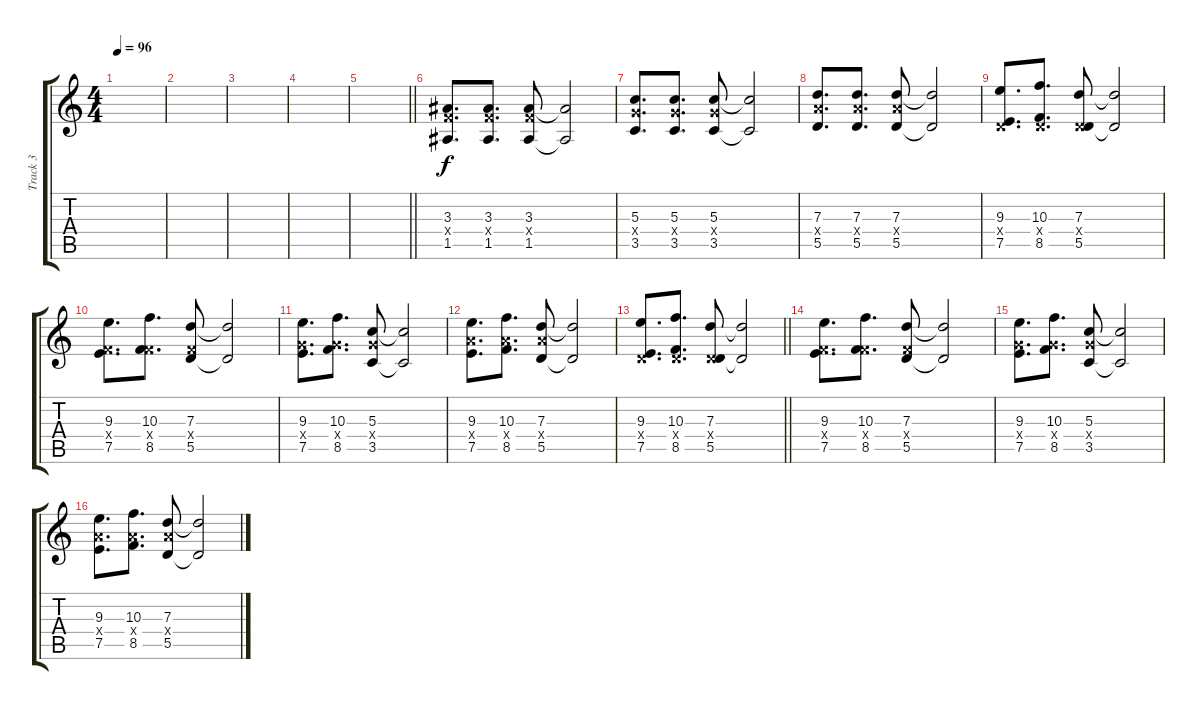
\track ("Track 3" "Track 3") {instrument distortionguitar}
\staff {score tabs}
\tuning (E4 B3 G3 D3 A2 D2) {hide}
\ts (4 4)
\tempo 96
\clef g2
\ks c
|
|
|
|
\barLineRight lightlight
|
(3.3 3.4{x} 1.5).8{d volume 12 balance 0} (3.3 3.4{x} 1.5).8{d} (3.3 3.4{x} 1.5).8 (3.3{t} 1.5{t}).2 |
(5.3 5.4{x} 3.5).8{d} (5.3 5.4{x} 3.5).8{d} (5.3 5.4{x} 3.5).8 (5.3{t} 3.5{t}).2 |
(7.3 7.4{x} 5.5).8{d} (7.3 7.4{x} 5.5).8{d} (7.3 7.4{x} 5.5).8 (7.3{t} 5.5{t}).2 |
(9.3 0.4{x} 7.5).8{d} (10.3 0.4{x} 8.5).8{d} (7.3 0.4{x} 5.5).8 (7.3{t} 5.5{t}).2 |
(9.3 3.4{x} 7.5).8{d} (10.3 3.4{x} 8.5).8{d} (7.3 3.4{x} 5.5).8 (7.3{t} 5.5{t}).2 |
(9.3 5.4{x} 7.5).8{d} (10.3 5.4{x} 8.5).8{d} (5.3 5.4{x} 3.5).8 (5.3{t} 3.5{t}).2 |
(9.3 7.4{x} 7.5).8{d} (10.3 7.4{x} 8.5).8{d} (7.3 7.4{x} 5.5).8 (7.3{t} 5.5{t}).2 |
\barLineRight lightlight
(9.3 0.4{x} 7.5).8{d} (10.3 0.4{x} 8.5).8{d} (7.3 0.4{x} 5.5).8 (7.3{t} 5.5{t}).2 |
(9.3 3.4{x} 7.5).8{d} (10.3 3.4{x} 8.5).8{d} (7.3 3.4{x} 5.5).8 (7.3{t} 5.5{t}).2 |
(9.3 5.4{x} 7.5).8{d} (10.3 5.4{x} 8.5).8{d} (5.3 5.4{x} 3.5).8 (5.3{t} 3.5{t}).2 |
(9.3 7.4{x} 7.5).8{d} (10.3 7.4{x} 8.5).8{d} (7.3 7.4{x} 5.5).8 (7.3{t} 5.5{t}).2
